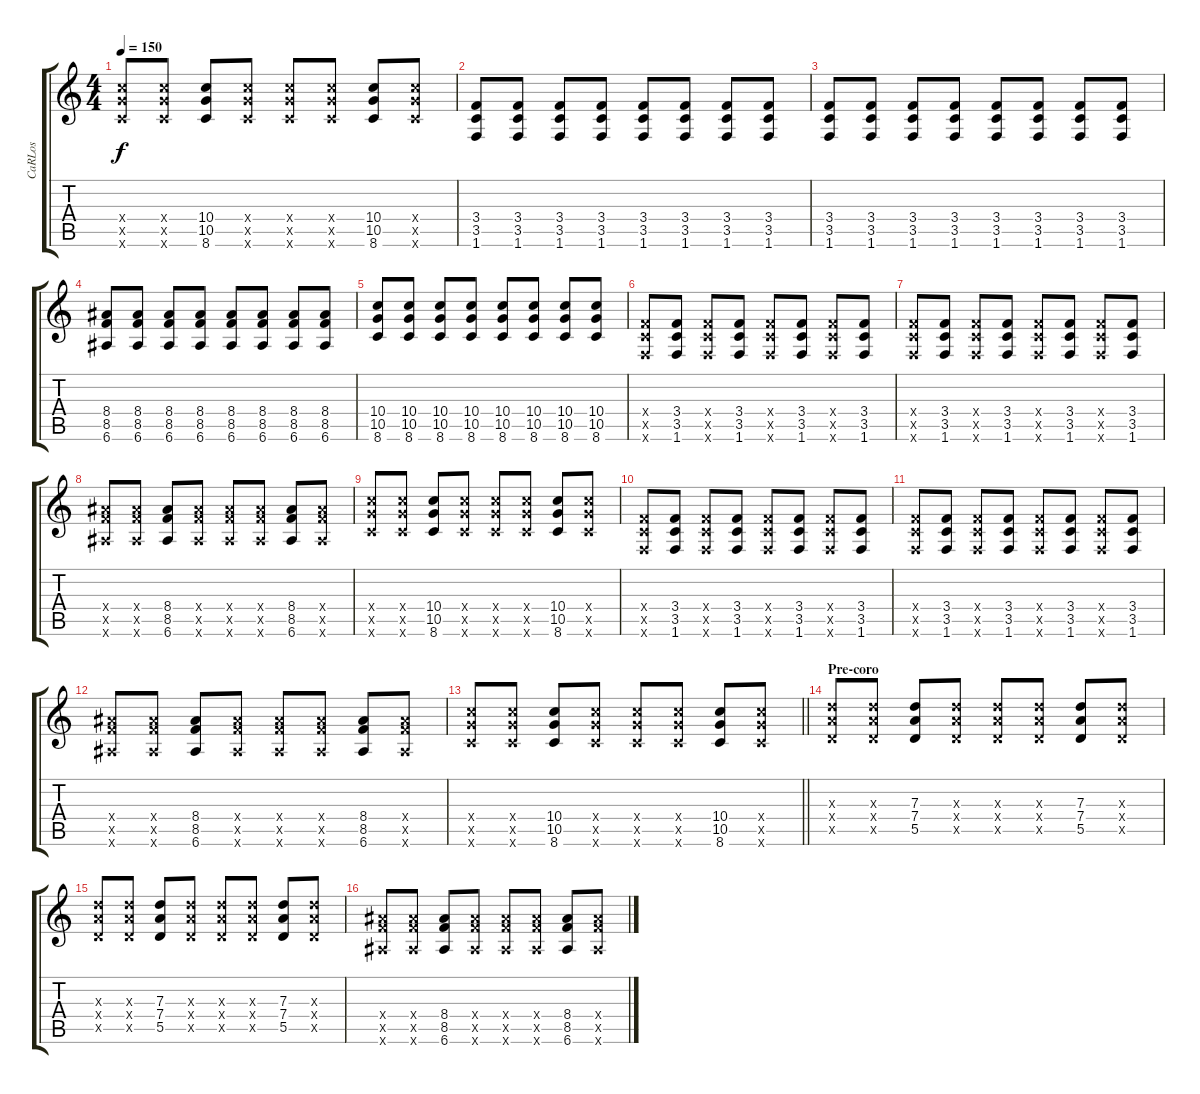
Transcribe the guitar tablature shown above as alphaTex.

\track ("CaRLos" "CaRLos") {instrument overdrivenguitar}
\staff {score tabs}
\tuning (E4 B3 G3 D3 A2 E2) {hide}
\ts (4 4)
\tempo 150
\clef g2
\ks c
(10.4{x} 10.5{x} 8.6{x}).8{dy f} (10.4{x} 10.5{x} 8.6{x}).8 (10.4 10.5 8.6).8 (10.4{x} 10.5{x} 8.6{x}).8 (10.4{x} 10.5{x} 8.6{x}).8 (10.4{x} 10.5{x} 8.6{x}).8 (10.4 10.5 8.6).8 (10.4{x} 10.5{x} 8.6{x}).8 |
(3.4 3.5 1.6).8 (3.4 3.5 1.6).8 (3.4 3.5 1.6).8 (3.4 3.5 1.6).8 (3.4 3.5 1.6).8 (3.4 3.5 1.6).8 (3.4 3.5 1.6).8 (3.4 3.5 1.6).8 |
(3.4 3.5 1.6).8 (3.4 3.5 1.6).8 (3.4 3.5 1.6).8 (3.4 3.5 1.6).8 (3.4 3.5 1.6).8 (3.4 3.5 1.6).8 (3.4 3.5 1.6).8 (3.4 3.5 1.6).8 |
(8.4 8.5 6.6).8 (8.4 8.5 6.6).8 (8.4 8.5 6.6).8 (8.4 8.5 6.6).8 (8.4 8.5 6.6).8 (8.4 8.5 6.6).8 (8.4 8.5 6.6).8 (8.4 8.5 6.6).8 |
(10.4 10.5 8.6).8 (10.4 10.5 8.6).8 (10.4 10.5 8.6).8 (10.4 10.5 8.6).8 (10.4 10.5 8.6).8 (10.4 10.5 8.6).8 (10.4 10.5 8.6).8 (10.4 10.5 8.6).8 |
(3.4{x} 3.5{x} 1.6{x}).8 (3.4 3.5 1.6).8 (3.4{x} 3.5{x} 1.6{x}).8 (3.4 3.5 1.6).8 (3.4{x} 3.5{x} 1.6{x}).8 (3.4 3.5 1.6).8 (3.4{x} 3.5{x} 1.6{x}).8 (3.4 3.5 1.6).8 |
(3.4{x} 3.5{x} 1.6{x}).8 (3.4 3.5 1.6).8 (3.4{x} 3.5{x} 1.6{x}).8 (3.4 3.5 1.6).8 (3.4{x} 3.5{x} 1.6{x}).8 (3.4 3.5 1.6).8 (3.4{x} 3.5{x} 1.6{x}).8 (3.4 3.5 1.6).8 |
(8.4{x} 8.5{x} 6.6{x}).8 (8.4{x} 8.5{x} 6.6{x}).8 (8.4 8.5 6.6).8 (8.4{x} 8.5{x} 6.6{x}).8 (8.4{x} 8.5{x} 6.6{x}).8 (8.4{x} 8.5{x} 6.6{x}).8 (8.4 8.5 6.6).8 (8.4{x} 8.5{x} 6.6{x}).8 |
(10.4{x} 10.5{x} 8.6{x}).8 (10.4{x} 10.5{x} 8.6{x}).8 (10.4 10.5 8.6).8 (10.4{x} 10.5{x} 8.6{x}).8 (10.4{x} 10.5{x} 8.6{x}).8 (10.4{x} 10.5{x} 8.6{x}).8 (10.4 10.5 8.6).8 (10.4{x} 10.5{x} 8.6{x}).8 |
(3.4{x} 3.5{x} 1.6{x}).8 (3.4 3.5 1.6).8 (3.4{x} 3.5{x} 1.6{x}).8 (3.4 3.5 1.6).8 (3.4{x} 3.5{x} 1.6{x}).8 (3.4 3.5 1.6).8 (3.4{x} 3.5{x} 1.6{x}).8 (3.4 3.5 1.6).8 |
(3.4{x} 3.5{x} 1.6{x}).8 (3.4 3.5 1.6).8 (3.4{x} 3.5{x} 1.6{x}).8 (3.4 3.5 1.6).8 (3.4{x} 3.5{x} 1.6{x}).8 (3.4 3.5 1.6).8 (3.4{x} 3.5{x} 1.6{x}).8 (3.4 3.5 1.6).8 |
(8.4{x} 8.5{x} 6.6{x}).8 (8.4{x} 8.5{x} 6.6{x}).8 (8.4 8.5 6.6).8 (8.4{x} 8.5{x} 6.6{x}).8 (8.4{x} 8.5{x} 6.6{x}).8 (8.4{x} 8.5{x} 6.6{x}).8 (8.4 8.5 6.6).8 (8.4{x} 8.5{x} 6.6{x}).8 |
\barLineRight lightlight
(10.4{x} 10.5{x} 8.6{x}).8 (10.4{x} 10.5{x} 8.6{x}).8 (10.4 10.5 8.6).8 (10.4{x} 10.5{x} 8.6{x}).8 (10.4{x} 10.5{x} 8.6{x}).8 (10.4{x} 10.5{x} 8.6{x}).8 (10.4 10.5 8.6).8 (10.4{x} 10.5{x} 8.6{x}).8 |
\section ("" "Pre-coro")
(7.3{x} 7.4{x} 5.5{x}).8 (7.3{x} 7.4{x} 5.5{x}).8 (7.3 7.4 5.5).8 (7.3{x} 7.4{x} 5.5{x}).8 (7.3{x} 7.4{x} 5.5{x}).8 (7.3{x} 7.4{x} 5.5{x}).8 (7.3 7.4 5.5).8 (7.3{x} 7.4{x} 5.5{x}).8 |
(7.3{x} 7.4{x} 5.5{x}).8 (7.3{x} 7.4{x} 5.5{x}).8 (7.3 7.4 5.5).8 (7.3{x} 7.4{x} 5.5{x}).8 (7.3{x} 7.4{x} 5.5{x}).8 (7.3{x} 7.4{x} 5.5{x}).8 (7.3 7.4 5.5).8 (7.3{x} 7.4{x} 5.5{x}).8 |
(8.4{x} 8.5{x} 6.6{x}).8 (8.4{x} 8.5{x} 6.6{x}).8 (8.4 8.5 6.6).8 (8.4{x} 8.5{x} 6.6{x}).8 (8.4{x} 8.5{x} 6.6{x}).8 (8.4{x} 8.5{x} 6.6{x}).8 (8.4 8.5 6.6).8 (8.4{x} 8.5{x} 6.6{x}).8
